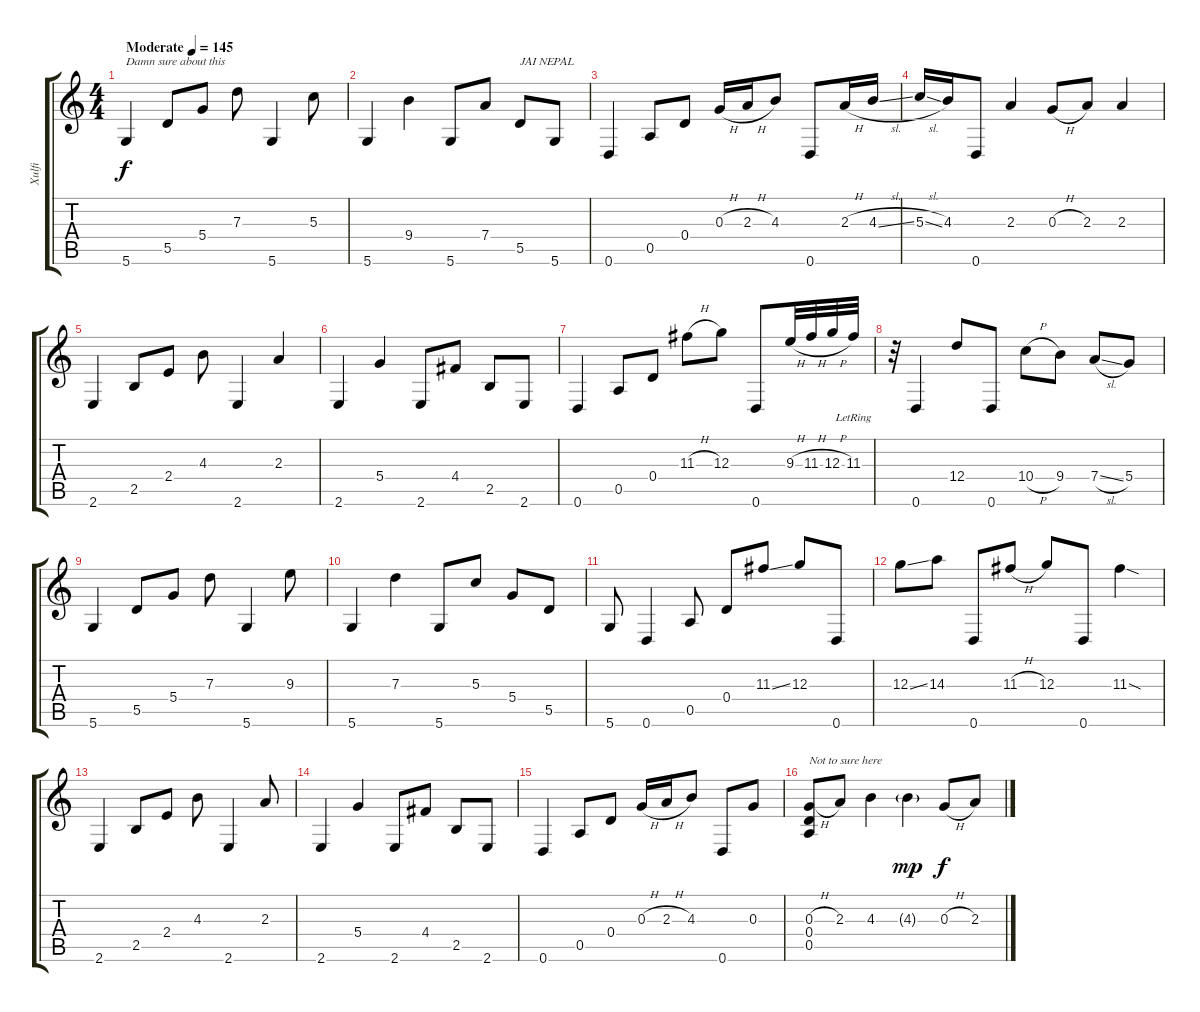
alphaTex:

\track ("Xulfi" "Xulfi") {instrument acousticguitarnylon}
\staff {score tabs}
\tuning (D4 A3 G3 D3 A2 D2) {hide}
\ts (4 4)
\tempo (145 "Moderate")
\clef g2
\ks c
5.6.4{txt "Damn sure about this" dy f instrument acousticguitarnylon} 5.5.8 5.4.8 7.3.8 5.6.4 5.3.8 |
5.6.4 9.4.4 5.6.8 7.4.8 5.5.8{txt "JAI NEPAL"} 5.6.8 |
0.6.4 0.5.8 0.4.8 0.3{h}.16 2.3{h}.16 4.3.8 0.6.8 2.3{h}.16 4.3{sl}.16 |
5.3{sl}.16 4.3.16 0.6.8 2.3.4 0.3{h}.8 2.3.8 2.3.4 |
2.6.4 2.5.8 2.4.8 4.3.8 2.6.4 2.3.4 |
2.6.4 5.4.4 2.6.8 4.4.8 2.5.8 2.6.8 |
0.6.4 0.5.8 0.4.8 11.3{h}.8 12.3.8 0.6.8 9.3{h}.32 11.3{h}.32 12.3{h}.32 11.3{lr}.32 |
r.32 0.6.4 12.4.8 0.6.8 10.4{h}.8 9.4.8 7.4{sl}.8 5.4.8 |
5.6.4 5.5.8 5.4.8 7.3.8 5.6.4 9.3.8 |
5.6.4 7.3.4 5.6.8 5.3.8 5.4.8 5.5.8 |
5.6.8 0.6.4 0.5.8 0.4.8 11.3{ss}.8 12.3.8 0.6.8 |
12.3{ss}.8 14.3.8 0.6.8 11.3{h}.8 12.3.8 0.6.8 11.3{sod}.4 |
2.6.4 2.5.8 2.4.8 4.3.8 2.6.4 2.3.8 |
2.6.4 5.4.4 2.6.8 4.4.8 2.5.8 2.6.8 |
0.6.4 0.5.8 0.4.8 0.3{h}.16 2.3{h}.16 4.3.8 0.6.8 0.3.8 |
(0.3{h} 0.4 0.5).8{txt "Not to sure here"} 2.3.8 4.3.4 4.3{g}.4{dy mp} 0.3{h}.8{dy f} 2.3.8
